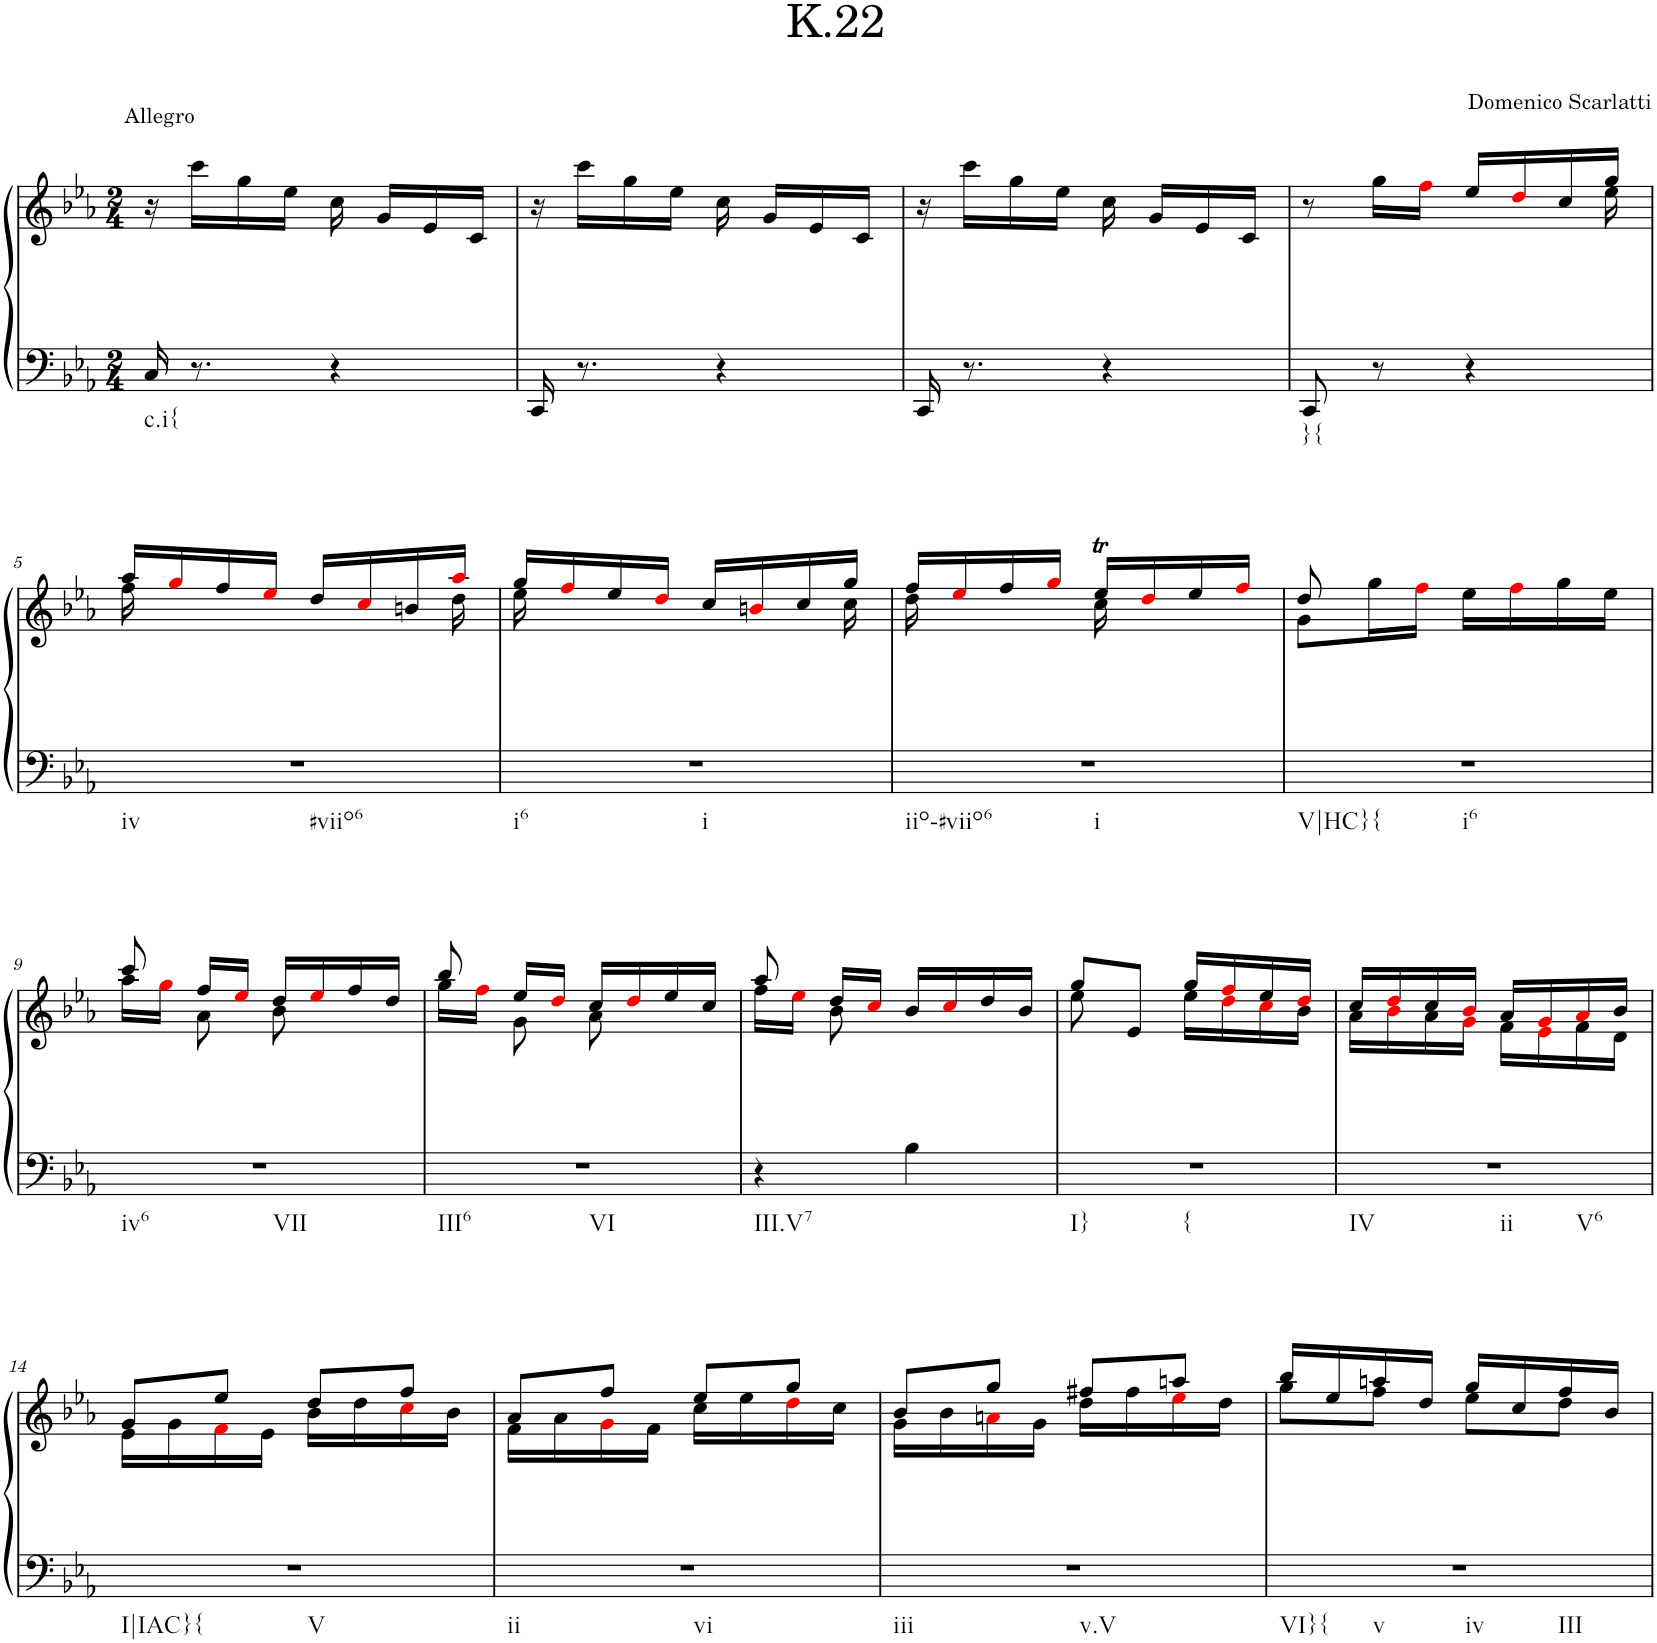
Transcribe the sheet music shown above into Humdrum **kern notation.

**kern	**kern
*part1	*part1
*staff2	*staff1
*I"Piano	*
*I'Pno.	*
*clefF4	*clefG2
*k[b-e-a-]	*k[b-e-a-]
*M2/4	*M2/4
=1	=1
!	!LO:TX:a:t=Allegro
!LO:TX:b:t=c.i{	!
16C/	16r
8.r	16ccc\LL
.	16gg\
.	16ee-\JJ
4r	16cc\
.	16g/LL
.	16e-/
.	16c/JJ
=2	=2
16CC/	16r
8.r	16ccc\LL
.	16gg\
.	16ee-\JJ
4r	16cc\
.	16g/LL
.	16e-/
.	16c/JJ
=3	=3
16CC/	16r
8.r	16ccc\LL
.	16gg\
.	16ee-\JJ
4r	16cc\
.	16g/LL
.	16e-/
.	16c/JJ
=4	=4
*	*^
!LO:TX:b:t=}{	!	!
8CC/	8r	4..ryy
8r	16gg\LL	.
.	16ffi\JJ	.
4r	16ee-/LL	.
.	16ddi/	.
.	16cc/	.
.	16gg/JJ	16ee-\
!!LO:LB:g=z	!!
=5	=5	=5
!LO:TX:b:t=iv	!	!
!LO:TX:b:t=#viio6	!	!
2r	16aa-/LL	16ff\
.	16ggi/	4.ryy
.	16ff/	.
.	16ee-i/JJ	.
.	16dd/LL	.
.	16cci/	.
.	16bn/	.
.	16aa-i/JJ	16dd\
=6	=6	=6
!LO:TX:b:t=i6	!	!
!LO:TX:b:t=i	!	!
2r	16gg/LL	16ee-\
.	16ffi/	4.ryy
.	16ee-/	.
.	16ddi/JJ	.
.	16cc/LL	.
.	16bni/	.
.	16cc/	.
.	16gg/JJ	16cc\
=7	=7	=7
!LO:TX:b:t=iio-#viio6	!	!
!LO:TX:b:t=i	!	!
2r	16ff/LL	16dd\
.	16ee-i/	8.ryy
.	16ff/	.
.	16ggi/JJ	.
.	16ee-T/LL	16cc\
.	16ddi/	8.ryy
.	16ee-/	.
.	16ffi/JJ	.
=8	=8	=8
!LO:TX:b:t=V|HC}{	!	!
!LO:TX:b:t=i6	!	!
2r	8dd/	8g\L
.	8ryy	16gg\L
.	.	16ffi\JJ
.	16ee-\LL	4ryy
.	16ffi\	.
.	16gg\	.
.	16ee-\JJ	.
!!LO:LB:g=z	!!
=9	=9	=9
!LO:TX:b:t=iv6	!	!
!LO:TX:b:t=VII	!	!
2r	8ccc/	16aa-\LL
.	.	16ggi\JJ
.	16ff/LL	8a-\
.	16ee-i/JJ	.
.	16dd/LL	8b-\
.	16ee-i/	.
.	16ff/	8ryy
.	16dd/JJ	.
=10	=10	=10
!LO:TX:b:t=III6	!	!
!LO:TX:b:t=VI	!	!
2r	8bb-/	16gg\LL
.	.	16ffi\JJ
.	16ee-/LL	8g\
.	16ddi/JJ	.
.	16cc/LL	8a-\
.	16ddi/	.
.	16ee-/	8ryy
.	16cc/JJ	.
=11	=11	=11
!LO:TX:b:t=III.V7	!	!
4r	8aa-/	16ff\LL
.	.	16ee-i\JJ
.	16dd/LL	8b-\
.	16cci/JJ	.
4B-\	16b-/LL	4ryy
.	16cci/	.
.	16dd/	.
.	16b-/JJ	.
=12	=12	=12
!LO:TX:b:t=I}	!	!
!LO:TX:b:t={	!	!
2r	8gg/L	8ee-\
.	8e-/J	8ryy
.	16gg/LL	16ee-\LL
.	16ffi/	16ddi\
.	16ee-/	16cci\
.	16ddi/JJ	16b-\JJ
=13	=13	=13
!LO:TX:b:t=IV	!	!
!LO:TX:b:t=ii	!	!
!LO:TX:b:t=V6	!	!
2r	16cc/LL	16a-\LL
.	16ddi/	16b-i\
.	16cc/	16a-\
.	16b-i/JJ	16gi\JJ
.	16a-/LL	16f\LL
.	16gi/	16e-i\
.	16a-i/	16f\
.	16b-/JJ	16d\JJ
!!LO:LB:g=z	!!
=14	=14	=14
!LO:TX:b:t=I|IAC}{	!	!
!LO:TX:b:t=V	!	!
2r	8g/L	16e-\LL
.	.	16g\
.	8ee-/J	16fi\
.	.	16e-\JJ
.	8dd/L	16b-\LL
.	.	16dd\
.	8ff/J	16cci\
.	.	16b-\JJ
=15	=15	=15
!LO:TX:b:t=ii	!	!
!LO:TX:b:t=vi	!	!
2r	8a-/L	16f\LL
.	.	16a-\
.	8ff/J	16gi\
.	.	16f\JJ
.	8ee-/L	16cc\LL
.	.	16ee-\
.	8gg/J	16ddi\
.	.	16cc\JJ
=16	=16	=16
!LO:TX:b:t=iii	!	!
!LO:TX:b:t=v.V	!	!
2r	8b-/L	16g\LL
.	.	16b-\
.	8gg/J	16ani\
.	.	16g\JJ
.	8ff#X/L	16dd\LL
.	.	16ff#\
.	8aan/J	16ee-i\
.	.	16dd\JJ
=17	=17	=17
!LO:TX:b:t=VI}{	!	!
!LO:TX:b:t=v	!	!
!LO:TX:b:t=iv	!	!
!LO:TX:b:t=III	!	!
2r	16bb-/LL	8gg\L
.	16ee-/	.
.	16aan/	8ff\J
.	16dd/JJ	.
.	16gg/LL	8ee-\L
.	16cc/	.
.	16ff/	8dd\J
.	16b-/JJ	.
*	*v	*v
=	=
*-	*-
